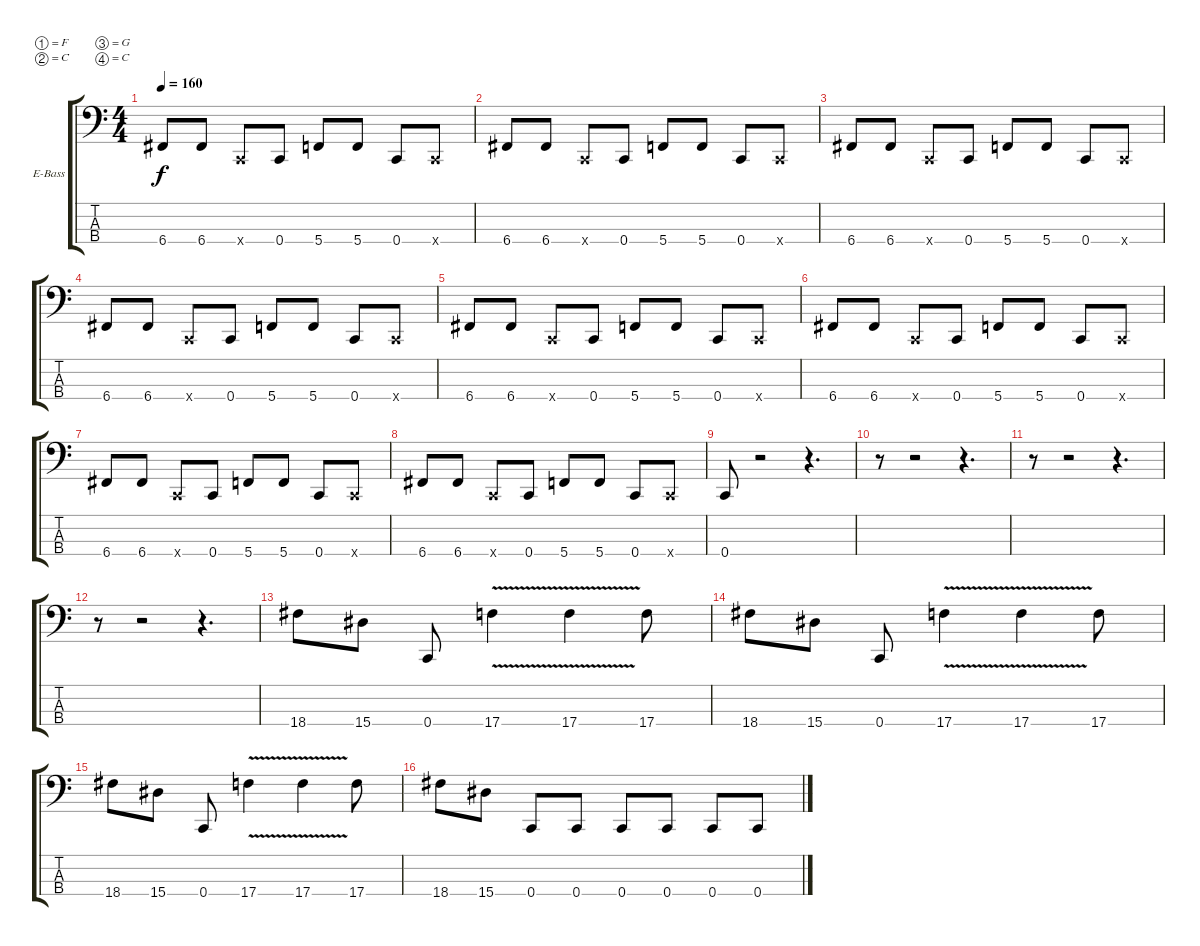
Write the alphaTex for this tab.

\bracketExtendMode groupsimilarinstruments
\firstSystemTrackNameOrientation horizontal
\otherSystemsTrackNameOrientation horizontal
\track ("Bob Rock (Bass)" "E-Bass") {instrument electricbassfinger}
\staff {score tabs}
\tuning (F2 C2 G1 C1)
\ts (4 4)
\tempo 160
\clef f4
\ks c
6.4.8{dy f} 6.4.8 0.4{x}.8 0.4.8 5.4.8 5.4.8 0.4.8 0.4{x}.8 |
6.4.8 6.4.8 0.4{x}.8 0.4.8 5.4.8 5.4.8 0.4.8 0.4{x}.8 |
6.4.8 6.4.8 0.4{x}.8 0.4.8 5.4.8 5.4.8 0.4.8 0.4{x}.8 |
6.4.8 6.4.8 0.4{x}.8 0.4.8 5.4.8 5.4.8 0.4.8 0.4{x}.8 |
6.4.8 6.4.8 0.4{x}.8 0.4.8 5.4.8 5.4.8 0.4.8 0.4{x}.8 |
6.4.8 6.4.8 0.4{x}.8 0.4.8 5.4.8 5.4.8 0.4.8 0.4{x}.8 |
6.4.8 6.4.8 0.4{x}.8 0.4.8 5.4.8 5.4.8 0.4.8 0.4{x}.8 |
6.4.8 6.4.8 0.4{x}.8 0.4.8 5.4.8 5.4.8 0.4.8 0.4{x}.8 |
0.4.8 r.2 r.4{d} |
r.8 r.2 r.4{d} |
r.8 r.2 r.4{d} |
r.8 r.2 r.4{d} |
18.4.8 15.4.8 0.4.8 17.4{v}.4 17.4{v}.4 17.4.8 |
18.4.8 15.4.8 0.4.8 17.4{v}.4 17.4{v}.4 17.4.8 |
18.4.8 15.4.8 0.4.8 17.4{v}.4 17.4{v}.4 17.4.8 |
18.4.8 15.4.8 0.4.8 0.4.8 0.4.8 0.4.8 0.4.8 0.4.8
